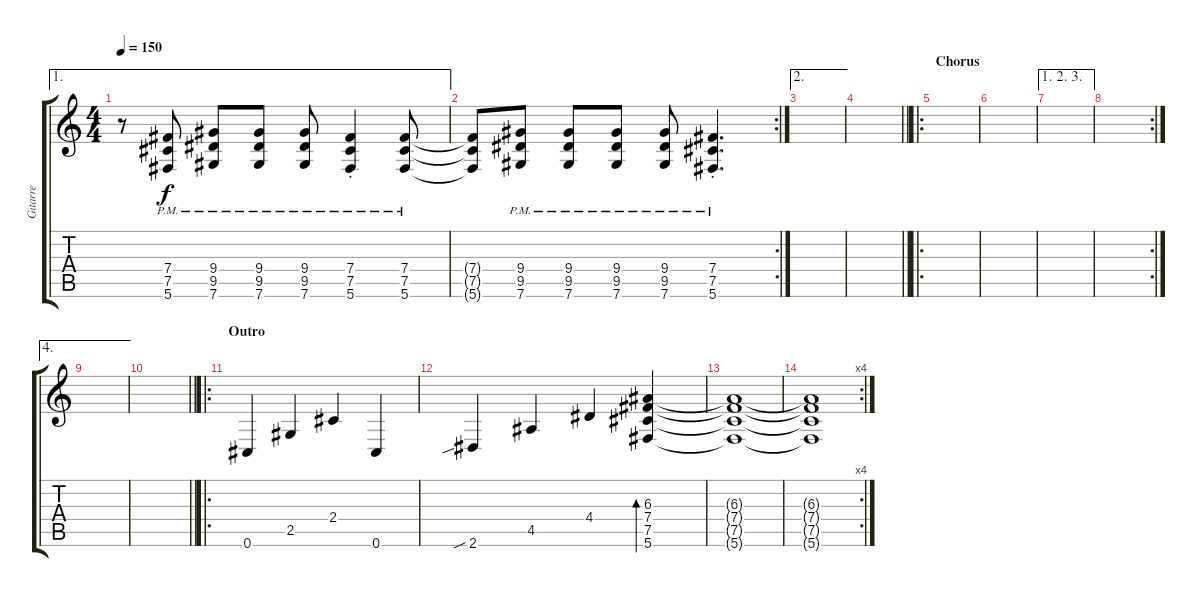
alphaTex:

\track ("Gitarre" "Gitarre") {instrument acousticguitarsteel}
\staff {score tabs}
\tuning (Db4 Ab3 E3 B2 Gb2 Db2) {hide}
\ae 1
\ts (4 4)
\tempo 150
\clef g2
\ks c
r.8{dy f} (7.4{pm} 7.5{pm} 5.6{pm}).8 (9.4{pm} 9.5{pm} 7.6{pm}).8 (9.4{pm} 9.5{pm} 7.6{pm}).8 (9.4{pm} 9.5{pm} 7.6{pm}).8 (7.4{pm st} 7.5{pm st} 5.6{st}).4 (7.4{pm} 7.5{pm} 5.6{pm}).8 |
\rc 2
(7.4{t} 7.5{t} 5.6{t}).8 (9.4{pm} 9.5{pm} 7.6).8 (9.4{pm} 9.5{pm} 7.6{pm}).8 (9.4{pm} 9.5{pm} 7.6{pm}).8 (9.4{pm} 9.5{pm} 7.6{pm}).8 (7.4{pm st} 7.5{pm st} 5.6{pm st}).4{d} |
\ae 2
|
\barLineRight lightlight
|
\ro
\section ("" "Chorus")
|
|
\ae (1 2 3)
|
\rc 2
|
\ae 4
|
\barLineRight lightlight
|
\ro
\section ("" "Outro")
0.6.4 2.5.4 2.4.4 0.6.4 |
2.6{sib}.4 4.5.4 4.4.4 (6.3 7.4 7.5 5.6).4{bd 240} |
(6.3{t} 7.4{t} 7.5{t} 5.6{t}).1 |
\rc 4
(6.3{t} 7.4{t} 7.5{t} 5.6{t}).1
